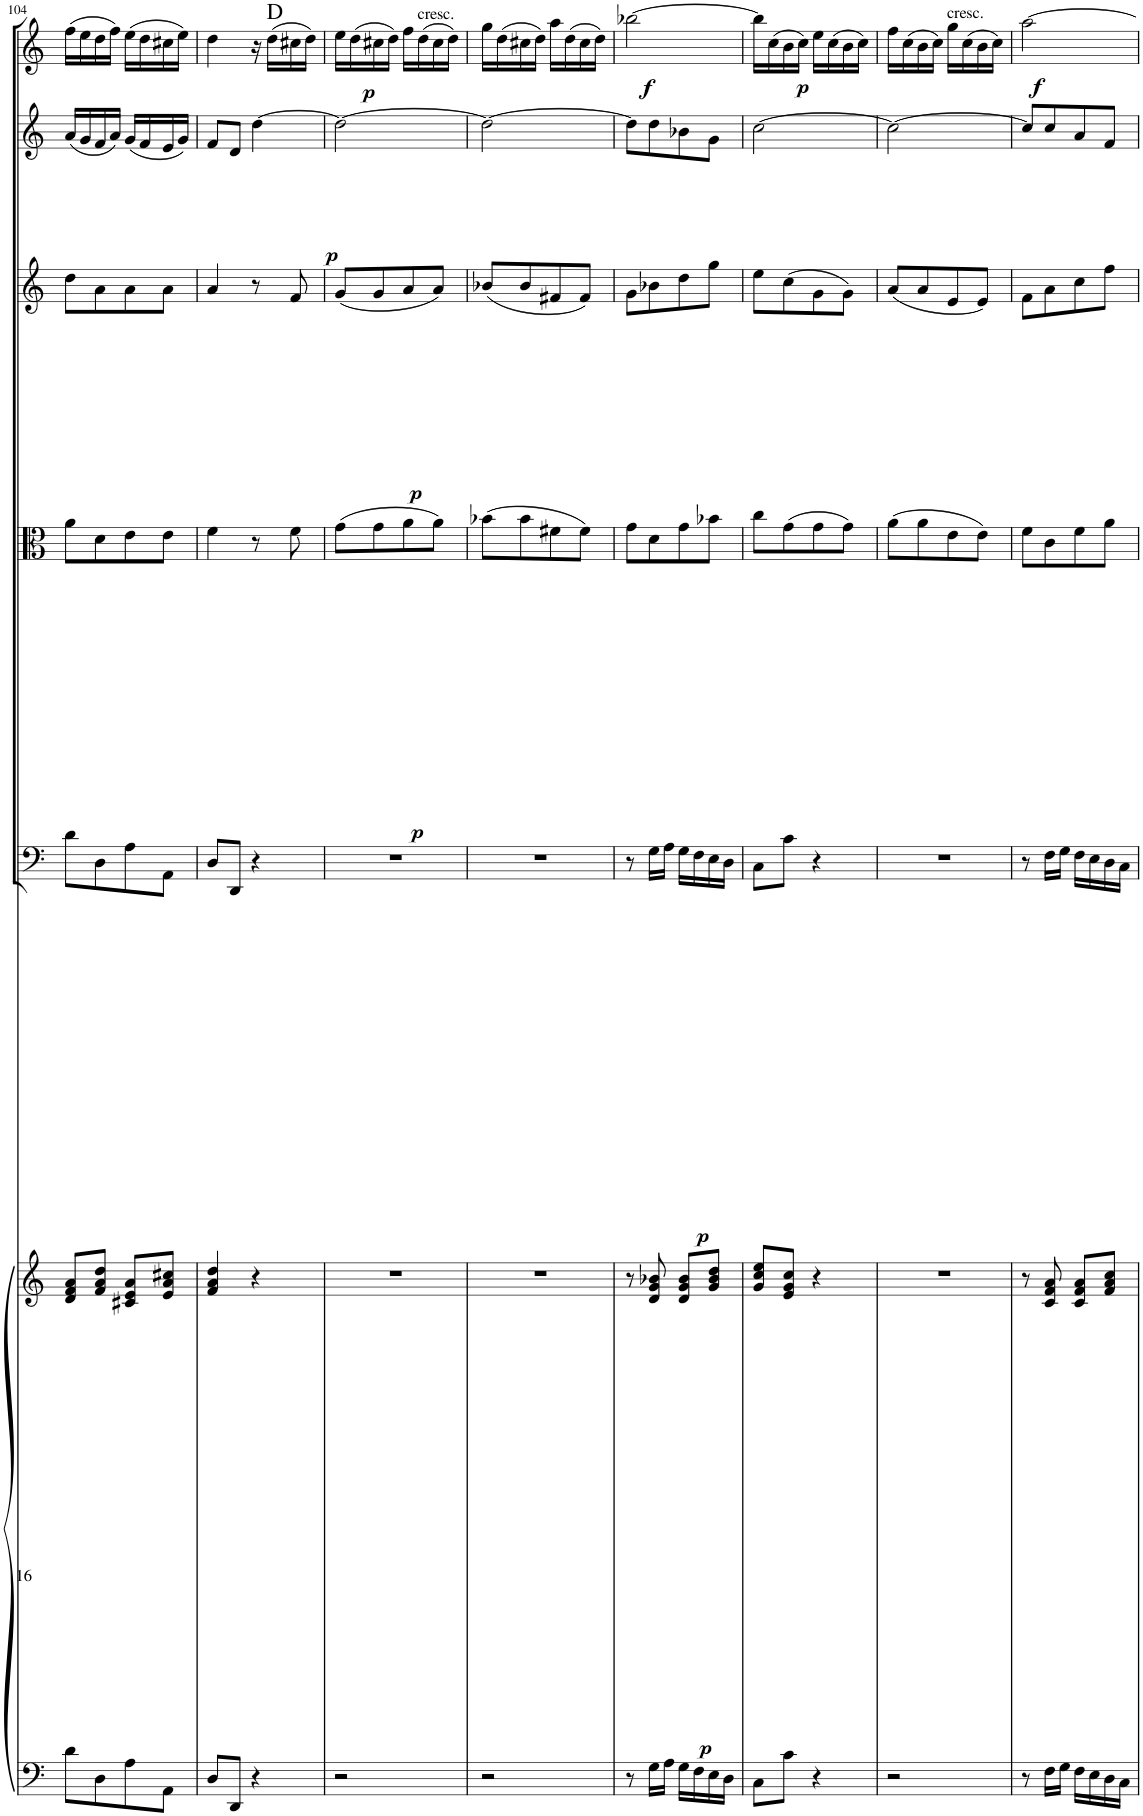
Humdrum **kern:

**kern	**kern	**dynam	**kern	**dynam	**kern	**dynam	**kern	**dynam	**kern	**dynam	**kern	**dynam
*part6	*part6	*part6	*part5	*part5	*part4	*part4	*part3	*part3	*part2	*part2	*part1	*part1
*staff7	*staff6	*staff6/7	*staff5	*staff5	*staff4	*staff4	*staff3	*staff3	*staff2	*staff2	*staff1	*staff1
*I"Harpsichord	*	*	*I"Violoncellos  and Basses	*	*I"Violas	*	*I"Violins 2	*	*I"Violins 1	*	*I"Solo Violin	*
*I'Hpschd	*	*	*	*	*	*	*	*	*	*	*I'Vln	*
!!LO:PB:g=z
*clefF4	*clefG2	*	*clefF4	*	*clefC3	*	*clefG2	*	*clefG2	*	*clefG2	*
*k[]	*k[]	*	*k[]	*	*k[]	*	*k[]	*	*k[]	*	*k[]	*
*M2/4	*M2/4	*	*M2/4	*	*M2/4	*	*M2/4	*	*M2/4	*	*M2/4	*
=104	=104	=104	=104	=104	=104	=104	=104	=104	=104	=104	=104	=104
8d\L	8d/ 8f/ 8a/L	.	8d\L	.	8a\L	.	8dd\L	.	(16a/LL	.	(16ff\LL	.
.	.	.	.	.	.	.	.	.	16g/	.	16ee\	.
8D\	8f/ 8a/ 8dd/J	.	8D\	.	8d\	.	8a\	.	16f/	.	16dd\	.
.	.	.	.	.	.	.	.	.	16a/JJ)	.	16ff\JJ)	.
8A\	8c#X/ 8e/ 8a/L	.	8A\	.	8e\	.	8a\	.	(16g/LL	.	(16ee\LL	.
.	.	.	.	.	.	.	.	.	16f/	.	16dd\	.
8AA\J	8e/ 8a/ 8cc#X/J	.	8AA\J	.	8e\J	.	8a\J	.	16e/	.	16cc#X\	.
.	.	.	.	.	.	.	.	.	16g/JJ)	.	16ee\JJ)	.
=105	=105	=105	=105	=105	=105	=105	=105	=105	=105	=105	=105	=105
8D/L	4f/ 4a/ 4dd/	.	8D/L	.	4f\	.	4a/	.	8f/L	.	4dd\	.
8DD/J	.	.	8DD/J	.	.	.	.	.	8d/J	.	.	.
!	!	!	!	!	!	!	!	!	!	!LO:DY:b	!	!
4r	4r	.	4r	.	8r	.	8r	.	[4dd\	p	16r	.
!	!	!	!	!	!	!	!	!	!	!	!LO:TX:a:t=D	!
!	!	!	!	!	!	!	!	!	!	!	!	!LO:DY:b
.	.	.	.	.	.	.	.	.	.	.	(16dd\LL	p
!	!	!	!	!	!	!LO:DY:b	!	!LO:DY:b	!	!	!	!
.	.	.	.	.	8f\	p	8f/	p	.	.	16cc#X\	.
.	.	.	.	.	.	.	.	.	.	.	16dd\JJ)	.
=106	=106	=106	=106	=106	=106	=106	=106	=106	=106	=106	=106	=106
2r	2r	.	2r	.	(8g\L	.	(8g/L	.	2dd\_	.	16ee\LL	.
.	.	.	.	.	.	.	.	.	.	.	(16dd\	.
.	.	.	.	.	8g\	.	8g/	.	.	.	16cc#X\	.
.	.	.	.	.	.	.	.	.	.	.	16dd\JJ)	.
.	.	.	.	.	8a\	.	8a/	.	.	.	16ff\LL	.
!	!	!	!	!	!	!	!	!	!	!	!LO:TX:a:t=cresc.	!
.	.	.	.	.	.	.	.	.	.	.	(16dd\	.
.	.	.	.	.	8a\J)	.	8a/J)	.	.	.	16cc#\	.
.	.	.	.	.	.	.	.	.	.	.	16dd\JJ)	.
=107	=107	=107	=107	=107	=107	=107	=107	=107	=107	=107	=107	=107
2r	2r	.	2r	.	(8b-X\L	.	(8b-X/L	.	2dd\_	.	16gg\LL	.
.	.	.	.	.	.	.	.	.	.	.	(16dd\	.
.	.	.	.	.	8b-\	.	8b-/	.	.	.	16cc#X\	.
.	.	.	.	.	.	.	.	.	.	.	16dd\JJ)	.
.	.	.	.	.	8f#X\	.	8f#X/	.	.	.	16aa\LL	.
.	.	.	.	.	.	.	.	.	.	.	(16dd\	.
.	.	.	.	.	8f#\J)	.	8f#/J)	.	.	.	16cc#\	.
.	.	.	.	.	.	.	.	.	.	.	16dd\JJ)	.
=108	=108	=108	=108	=108	=108	=108	=108	=108	=108	=108	=108	=108
!	!	!	!	!	!	!	!	!	!	!	!	!LO:DY:b
8r	8r	.	8r	.	8g\L	.	8g\L	.	8dd\L]	.	[2bb-X\	f
!	!	!LO:DY:b	!	!LO:DY:b	!	!	!	!	!	!	!	!
16G\LL	8d/ 8g/ 8b-X/	p	16G\LL	p	8d\	.	8b-X\	.	8dd\	.	.	.
16A\JJ	.	.	16A\JJ	.	.	.	.	.	.	.	.	.
16G\LL	8d/ 8g/ 8b-/L	.	16G\LL	.	8g\	.	8dd\	.	8b-X\	.	.	.
16F\	.	.	16F\	.	.	.	.	.	.	.	.	.
16E\	8g/ 8b-/ 8dd/J	.	16E\	.	8b-X\J	.	8gg\J	.	8g\J	.	.	.
16D\JJ	.	.	16D\JJ	.	.	.	.	.	.	.	.	.
=109	=109	=109	=109	=109	=109	=109	=109	=109	=109	=109	=109	=109
8C\L	8g/ 8cc/ 8ee/L	.	8C\L	.	8cc\L	.	8ee\L	.	[2cc\	.	16bb-\LL]	.
!	!	!	!	!	!	!	!	!	!	!	!	!LO:DY:b
.	.	.	.	.	.	.	.	.	.	.	(16cc\	p
8c\J	8e/ 8g/ 8cc/J	.	8c\J	.	(8g\	.	(8cc\	.	.	.	16b\	.
.	.	.	.	.	.	.	.	.	.	.	16cc\JJ)	.
4r	4r	.	4r	.	8g\	.	8g\	.	.	.	16ee\LL	.
.	.	.	.	.	.	.	.	.	.	.	(16cc\	.
.	.	.	.	.	8g\J)	.	8g\J)	.	.	.	16b\	.
.	.	.	.	.	.	.	.	.	.	.	16cc\JJ)	.
=110	=110	=110	=110	=110	=110	=110	=110	=110	=110	=110	=110	=110
2r	2r	.	2r	.	(8a\L	.	(8a/L	.	2cc\_	.	16ff\LL	.
.	.	.	.	.	.	.	.	.	.	.	(16cc\	.
.	.	.	.	.	8a\	.	8a/	.	.	.	16b\	.
.	.	.	.	.	.	.	.	.	.	.	16cc\JJ)	.
!	!	!	!	!	!	!	!	!	!	!	!LO:TX:a:t=cresc.	!
.	.	.	.	.	8e\	.	8e/	.	.	.	16gg\LL	.
.	.	.	.	.	.	.	.	.	.	.	(16cc\	.
.	.	.	.	.	8e\J)	.	8e/J)	.	.	.	16b\	.
.	.	.	.	.	.	.	.	.	.	.	16cc\JJ)	.
=111	=111	=111	=111	=111	=111	=111	=111	=111	=111	=111	=111	=111
!	!	!	!	!	!	!	!	!	!	!	!	!LO:DY:b
8r	8r	.	8r	.	8f\L	.	8f\L	.	8cc/L]	.	[2aa\	f
16F\LL	8c/ 8f/ 8a/	.	16F\LL	.	8c\	.	8a\	.	8cc/	.	.	.
16G\JJ	.	.	16G\JJ	.	.	.	.	.	.	.	.	.
16F\LL	8c/ 8f/ 8a/L	.	16F\LL	.	8f\	.	8cc\	.	8a/	.	.	.
16E\	.	.	16E\	.	.	.	.	.	.	.	.	.
16D\	8f/ 8a/ 8cc/J	.	16D\	.	8a\J	.	8ff\J	.	8f/J	.	.	.
16C\JJ	.	.	16C\JJ	.	.	.	.	.	.	.	.	.
=	=	=	=	=	=	=	=	=	=	=	=	=
*-	*-	*-	*-	*-	*-	*-	*-	*-	*-	*-	*-	*-
